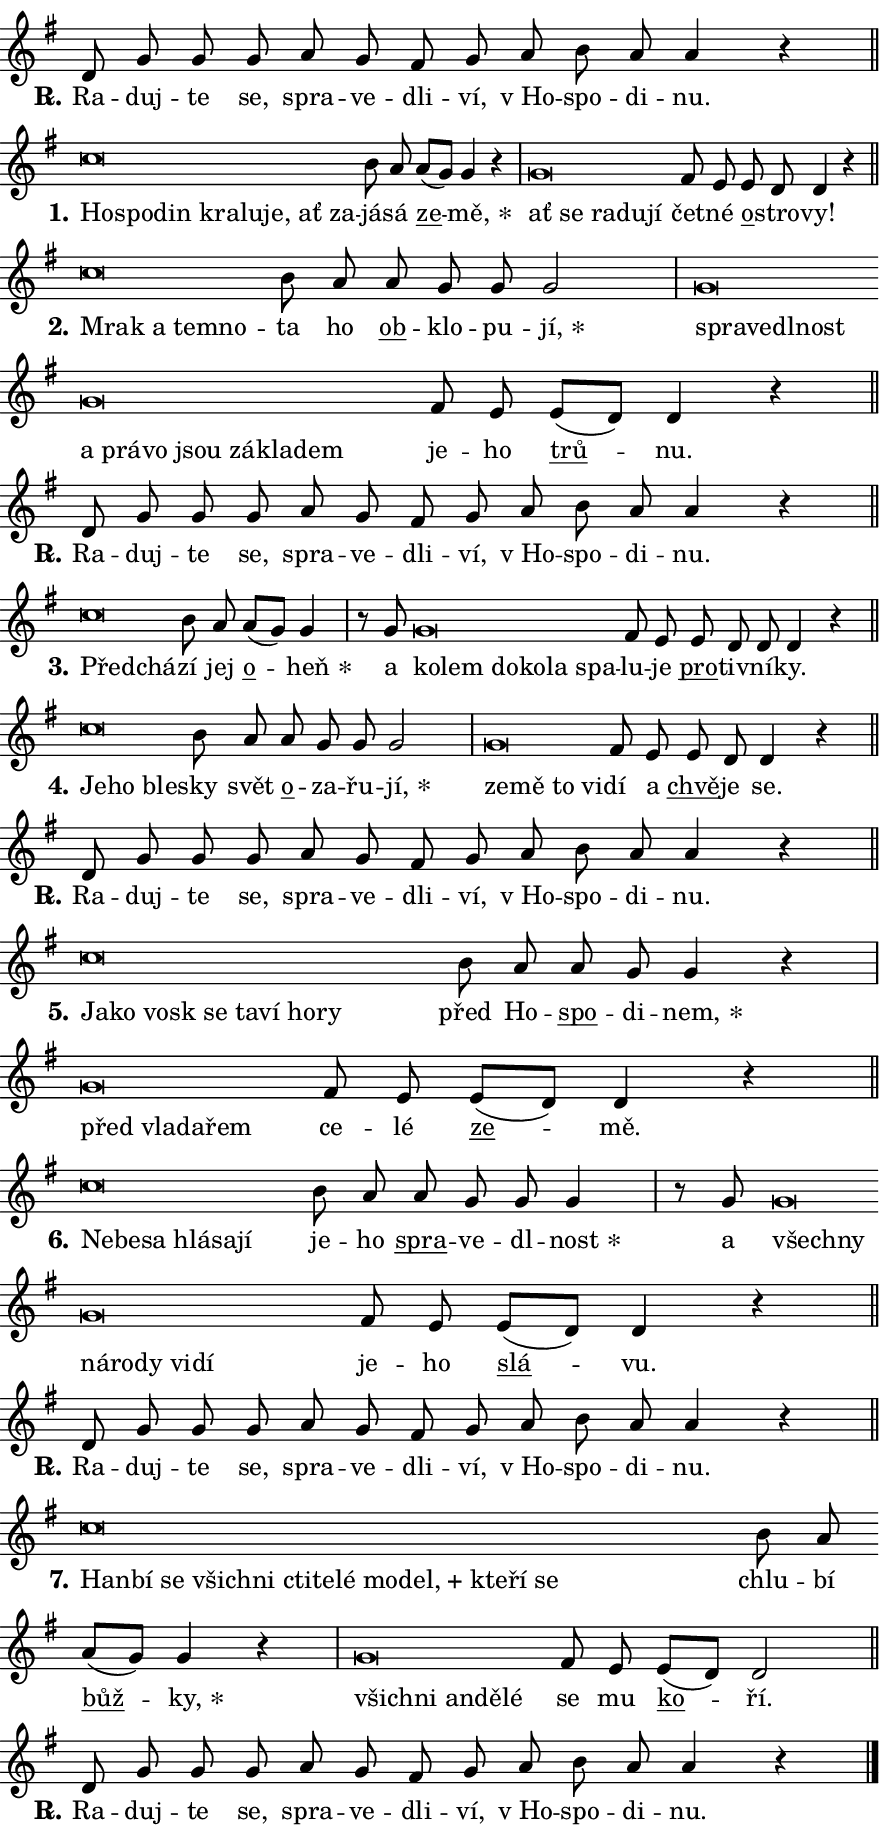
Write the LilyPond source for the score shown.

\version "2.24.0"
\header { tagline = "" }
\paper {
  indent = 0\cm
  top-margin = 0\cm
  right-margin = 0.13\cm % to fit lyric hyphens
  bottom-margin = 0\cm
  left-margin = 0\cm
  paper-width = 15\cm
  page-breaking = #ly:one-page-breaking
  system-system-spacing.basic-distance = #11
  score-system-spacing.basic-distance = #11
  ragged-last = ##f
}


%% Author: Thomas Morley
%% https://lists.gnu.org/archive/html/lilypond-user/2020-05/msg00002.html
#(define (line-position grob)
"Returns position of @var[grob} in current system:
   @code{'start}, if at first time-step
   @code{'end}, if at last time-step
   @code{'middle} otherwise
"
  (let* ((col (ly:item-get-column grob))
         (ln (ly:grob-object col 'left-neighbor))
         (rn (ly:grob-object col 'right-neighbor))
         (col-to-check-left (if (ly:grob? ln) ln col))
         (col-to-check-right (if (ly:grob? rn) rn col))
         (break-dir-left
           (and
             (ly:grob-property col-to-check-left 'non-musical #f)
             (ly:item-break-dir col-to-check-left)))
         (break-dir-right
           (and
             (ly:grob-property col-to-check-right 'non-musical #f)
             (ly:item-break-dir col-to-check-right))))
        (cond ((eqv? 1 break-dir-left) 'start)
              ((eqv? -1 break-dir-right) 'end)
              (else 'middle))))

#(define (tranparent-at-line-position vctor)
  (lambda (grob)
  "Relying on @code{line-position} select the relevant enry from @var{vctor}.
Used to determine transparency,"
    (case (line-position grob)
      ((end) (not (vector-ref vctor 0)))
      ((middle) (not (vector-ref vctor 1)))
      ((start) (not (vector-ref vctor 2))))))

noteHeadBreakVisibility =
#(define-music-function (break-visibility)(vector?)
"Makes @code{NoteHead}s transparent relying on @var{break-visibility}"
#{
  \override NoteHead.transparent =
    #(tranparent-at-line-position break-visibility)
#})

#(define delete-ledgers-for-transparent-note-heads
  (lambda (grob)
    "Reads whether a @code{NoteHead} is transparent.
If so this @code{NoteHead} is removed from @code{'note-heads} from
@var{grob}, which is supposed to be @code{LedgerLineSpanner}.
As a result ledgers are not printed for this @code{NoteHead}"
    (let* ((nhds-array (ly:grob-object grob 'note-heads))
           (nhds-list
             (if (ly:grob-array? nhds-array)
                 (ly:grob-array->list nhds-array)
                 '()))
           ;; Relies on the transparent-property being done before
           ;; Staff.LedgerLineSpanner.after-line-breaking is executed.
           ;; This is fragile ...
           (to-keep
             (remove
               (lambda (nhd)
                 (ly:grob-property nhd 'transparent #f))
               nhds-list)))
      ;; TODO find a better method to iterate over grob-arrays, similiar
      ;; to filter/remove etc for lists
      ;; For now rebuilt from scratch
      (set! (ly:grob-object grob 'note-heads)  '())
      (for-each
        (lambda (nhd)
          (ly:pointer-group-interface::add-grob grob 'note-heads nhd))
        to-keep))))

squashNotes = {
  \override NoteHead.X-extent = #'(-0.2 . 0.2)
  \override NoteHead.Y-extent = #'(-0.75 . 0)
  \override NoteHead.stencil =
    #(lambda (grob)
       (let ((pos (ly:grob-property grob 'staff-position)))
         (begin
           (if (< pos -7) (display "ERROR: Lower brevis then expected\n") (display ""))
           (if (<= pos -6) ly:text-interface::print ly:note-head::print))))
}
unSquashNotes = {
  \revert NoteHead.X-extent
  \revert NoteHead.Y-extent
  \revert NoteHead.stencil
}

hideNotes = \noteHeadBreakVisibility #begin-of-line-visible
unHideNotes = \noteHeadBreakVisibility #all-visible

% work-around for resetting accidentals
% https://lilypond.org/doc/v2.23/Documentation/notation/displaying-rhythms#unmetered-music
cadenzaMeasure = {
  \cadenzaOff
  \partial 1024 s1024
  \cadenzaOn
}

#(define-markup-command (accent layout props text) (markup?)
  "Underline accented syllable"
  (interpret-markup layout props
    #{\markup \override #'(offset . 4.3) \underline { #text }#}))

responsum = \markup \concat {
  "R" \hspace #-1.05 \path #0.1 #'((moveto 0 0.07) (lineto 0.9 0.8)) \hspace #0.05 "."
}

spaceSize = #0.6828661417322834 % exact space size for TeX Gyre Schola

\layout {
  \context {
    \Staff
    \remove "Time_signature_engraver"
    \override LedgerLineSpanner.after-line-breaking = #delete-ledgers-for-transparent-note-heads
  }
  \context {
    \Lyrics {
      \override LyricSpace.minimum-distance = \spaceSize
      \override LyricText.font-name = #"TeX Gyre Schola"
      \override LyricText.font-size = 1
      \override StanzaNumber.font-name = #"TeX Gyre Schola Bold"
      \override StanzaNumber.font-size = 1
    }
  }
  \context {
    \Score 
    \override NoteHead.text =
      #(lambda (grob) 
        (let ((pos (ly:grob-property grob 'staff-position)))
          #{\markup {
            \combine
              \halign #-0.55 \raise #(if (= pos -6) 0 0.5) \override #'(thickness . 2) \draw-line #'(3.2 . 0)
              \musicglyph "noteheads.sM1"
          }#}))
  }
}

% magnetic-lyrics.ily
%
%   written by
%     Jean Abou Samra <jean@abou-samra.fr>
%     Werner Lemberg <wl@gnu.org>
%
%   adapted by
%     Jiri Hon <jiri.hon@gmail.com>
%
% Version 2022-Apr-15

% https://www.mail-archive.com/lilypond-user@gnu.org/msg149350.html

#(define (Left_hyphen_pointer_engraver context)
   "Collect syllable-hyphen-syllable occurrences in lyrics and store
them in properties.  This engraver only looks to the left.  For
example, if the lyrics input is @code{foo -- bar}, it does the
following.

@itemize @bullet
@item
Set the @code{text} property of the @code{LyricHyphen} grob between
@q{foo} and @q{bar} to @code{foo}.

@item
Set the @code{left-hyphen} property of the @code{LyricText} grob with
text @q{foo} to the @code{LyricHyphen} grob between @q{foo} and
@q{bar}.
@end itemize

Use this auxiliary engraver in combination with the
@code{lyric-@/text::@/apply-@/magnetic-@/offset!} hook."
   (let ((hyphen #f)
         (text #f))
     (make-engraver
      (acknowledgers
       ((lyric-syllable-interface engraver grob source-engraver)
        (set! text grob)))
      (end-acknowledgers
       ((lyric-hyphen-interface engraver grob source-engraver)
        ;(when (not (grob::has-interface grob 'lyric-space-interface))
          (set! hyphen grob)));)
      ((stop-translation-timestep engraver)
       (when (and text hyphen)
         (ly:grob-set-object! text 'left-hyphen hyphen))
       (set! text #f)
       (set! hyphen #f)))))

#(define (lyric-text::apply-magnetic-offset! grob)
   "If the space between two syllables is less than the value in
property @code{LyricText@/.details@/.squash-threshold}, move the right
syllable to the left so that it gets concatenated with the left
syllable.

Use this function as a hook for
@code{LyricText@/.after-@/line-@/breaking} if the
@code{Left_@/hyphen_@/pointer_@/engraver} is active."
   (let ((hyphen (ly:grob-object grob 'left-hyphen #f)))
     (when hyphen
       (let ((left-text (ly:spanner-bound hyphen LEFT)))
         (when (grob::has-interface left-text 'lyric-syllable-interface)
           (let* ((common (ly:grob-common-refpoint grob left-text X))
                  (this-x-ext (ly:grob-extent grob common X))
                  (left-x-ext
                   (begin
                     ;; Trigger magnetism for left-text.
                     (ly:grob-property left-text 'after-line-breaking)
                     (ly:grob-extent left-text common X)))
                  ;; `delta` is the gap width between two syllables.
                  (delta (- (interval-start this-x-ext)
                            (interval-end left-x-ext)))
                  (details (ly:grob-property grob 'details))
                  (threshold (assoc-get 'squash-threshold details 0.2)))
             (when (< delta threshold)
               (let* (;; We have to manipulate the input text so that
                      ;; ligatures crossing syllable boundaries are not
                      ;; disabled.  For languages based on the Latin
                      ;; script this is essentially a beautification.
                      ;; However, for non-Western scripts it can be a
                      ;; necessity.
                      (lt (ly:grob-property left-text 'text))
                      (rt (ly:grob-property grob 'text))
                      (is-space (grob::has-interface hyphen 'lyric-space-interface))
                      (space (if is-space " " ""))
                      (extra-delta (if is-space spaceSize 0))
                      ;; Append new syllable.
                      (ltrt-space (if (and (string? lt) (string? rt))
                                (string-append lt space rt)
                                (make-concat-markup (list lt space rt))))
                      ;; Right-align `ltrt` to the right side.
                      (ltrt-space-markup (grob-interpret-markup
                               grob
                               (make-translate-markup
                                (cons (interval-length this-x-ext) 0)
                                (make-right-align-markup ltrt-space)))))
                 (begin
                   ;; Don't print `left-text`.
                   (ly:grob-set-property! left-text 'stencil #f)
                   ;; Set text and stencil (which holds all collected
                   ;; syllables so far) and shift it to the left.
                   (ly:grob-set-property! grob 'text ltrt-space)
                   (ly:grob-set-property! grob 'stencil ltrt-space-markup)
                   (ly:grob-translate-axis! grob (- (- delta extra-delta)) X))))))))))


#(define (lyric-hyphen::displace-bounds-first grob)
   ;; Make very sure this callback isn't triggered too early.
   (let ((left (ly:spanner-bound grob LEFT))
         (right (ly:spanner-bound grob RIGHT)))
     (ly:grob-property left 'after-line-breaking)
     (ly:grob-property right 'after-line-breaking)
     (ly:lyric-hyphen::print grob)))

squashThreshold = #0.4

\layout {
  \context {
    \Lyrics
    \consists #Left_hyphen_pointer_engraver
    \override LyricText.after-line-breaking =
      #lyric-text::apply-magnetic-offset!
    \override LyricHyphen.stencil = #lyric-hyphen::displace-bounds-first
    \override LyricText.details.squash-threshold = \squashThreshold
    \override LyricHyphen.minimum-distance = 0
    \override LyricHyphen.minimum-length = \squashThreshold
  }
}

squashText = \override LyricText.details.squash-threshold = 9999
unSquashText = \override LyricText.details.squash-threshold = \squashThreshold

leftText = \override LyricText.self-alignment-X = #LEFT
unLeftText = \revert LyricText.self-alignment-X

starOffset = #(lambda (grob) 
                (let ((x_offset (ly:self-alignment-interface::aligned-on-x-parent grob)))
                  (if (= x_offset 0) 0 (+ x_offset 1.2))))

star = #(define-music-function (syllable)(string?)
"Append star separator at the end of a syllable"
#{
  \once \override LyricText.X-offset = #starOffset
  \lyricmode { \markup {
    #syllable
    \override #'((font-name . "TeX Gyre Schola Bold")) \hspace #0.2 \lower #0.65 \larger "*"
  } }
#})

starAccent = #(define-music-function (syllable)(string?)
"Append star separator at the end of a syllable and make accent"
#{
  \once \override LyricText.X-offset = #starOffset
  \lyricmode { \markup {
    \accent #syllable
    \override #'((font-name . "TeX Gyre Schola Bold")) \hspace #0.2 \lower #0.65 \larger "*"
  } }
#})

breath = #(define-music-function (syllable)(string?)
"Append breathing indicator at the end of a syllable"
#{
  \lyricmode { \markup { #syllable "+" } }
#})

optionalBreath = #(define-music-function (syllable)(string?)
"Append optional breathing indicator at the end of a syllable"
#{
  \lyricmode { \markup { #syllable "(+)" } }
#})


\score {
    <<
        \new Voice = "melody" { \cadenzaOn \key g \major \relative { d'8 g g g a g \bar "" fis g \bar "" a b a a4 r \cadenzaMeasure \bar "||" \break } }
        \new Lyrics \lyricsto "melody" { \lyricmode { \set stanza = \responsum
Ra -- duj -- te se, spra -- ve -- dli -- ví, "v Ho" -- spo -- di -- nu. } }
    >>
    \layout {}
}

\score {
    <<
        \new Voice = "melody" { \cadenzaOn \key g \major \relative { \squashNotes c''\breve*1/16 \hideNotes \breve*1/16 \bar "" \breve*1/16 \bar "" \breve*1/16 \bar "" \breve*1/16 \bar "" \breve*1/16 \bar "" \breve*1/16 \breve*1/16 \bar "" \unHideNotes \unSquashNotes b8 a \bar "" a[( g)] g4 r \cadenzaMeasure \bar "|" \squashNotes g\breve*1/16 \hideNotes \breve*1/16 \bar "" \breve*1/16 \bar "" \breve*1/16 \breve*1/16 \bar "" \unHideNotes \unSquashNotes fis8 e \bar "" e d d4 r \cadenzaMeasure \bar "||" \break } }
        \new Lyrics \lyricsto "melody" { \lyricmode { \set stanza = "1."
\leftText Ho -- \squashText spo -- din kra -- lu -- je, ať za -- \unLeftText \unSquashText já -- sá \markup \accent ze -- \star mě, \leftText ať \squashText se ra -- du -- jí \unLeftText \unSquashText čet -- né \markup \accent o -- stro -- vy! } }
    >>
    \layout {}
}

\score {
    <<
        \new Voice = "melody" { \cadenzaOn \key g \major \relative { \squashNotes c''\breve*1/16 \hideNotes \breve*1/16 \bar "" \breve*1/16 \breve*1/16 \bar "" \unHideNotes \unSquashNotes b8 a \bar "" a g g g2 \cadenzaMeasure \bar "|" \squashNotes g\breve*1/16 \hideNotes \breve*1/16 \bar "" \breve*1/16 \bar "" \breve*1/16 \bar "" \breve*1/16 \bar "" \breve*1/16 \bar "" \breve*1/16 \bar "" \breve*1/16 \bar "" \breve*1/16 \bar "" \breve*1/16 \breve*1/16 \bar "" \unHideNotes \unSquashNotes fis8 e \bar "" e[( d)] d4 r \cadenzaMeasure \bar "||" \break } }
        \new Lyrics \lyricsto "melody" { \lyricmode { \set stanza = "2."
\leftText Mrak \squashText a tem -- no -- \unLeftText \unSquashText ta ho \markup \accent ob -- klo -- pu -- \star jí, \leftText spra -- \squashText ve -- dl -- nost a prá -- vo jsou zá -- kla -- dem \unLeftText \unSquashText je -- ho \markup \accent trů -- nu. } }
    >>
    \layout {}
}

\score {
    <<
        \new Voice = "melody" { \cadenzaOn \key g \major \relative { d'8 g g g a g \bar "" fis g \bar "" a b a a4 r \cadenzaMeasure \bar "||" \break } }
        \new Lyrics \lyricsto "melody" { \lyricmode { \set stanza = \responsum
Ra -- duj -- te se, spra -- ve -- dli -- ví, "v Ho" -- spo -- di -- nu. } }
    >>
    \layout {}
}

\score {
    <<
        \new Voice = "melody" { \cadenzaOn \key g \major \relative { \squashNotes c''\breve*1/16 \hideNotes \breve*1/16 \bar "" \unHideNotes \unSquashNotes b8 a \bar "" a[( g)] g4 \cadenzaMeasure \bar "|" r8 g8 \squashNotes g\breve*1/16 \hideNotes \breve*1/16 \bar "" \breve*1/16 \bar "" \breve*1/16 \bar "" \breve*1/16 \breve*1/16 \bar "" \unHideNotes \unSquashNotes fis8 e \bar "" e d d d4 r \cadenzaMeasure \bar "||" \break } }
        \new Lyrics \lyricsto "melody" { \lyricmode { \set stanza = "3."
\leftText Před -- \squashText chá -- \unLeftText \unSquashText zí jej \markup \accent o -- \star heň a \leftText ko -- \squashText lem do -- ko -- la spa -- \unLeftText \unSquashText lu -- je \markup \accent pro -- tiv -- ní -- ky. } }
    >>
    \layout {}
}

\score {
    <<
        \new Voice = "melody" { \cadenzaOn \key g \major \relative { \squashNotes c''\breve*1/16 \hideNotes \breve*1/16 \breve*1/16 \bar "" \unHideNotes \unSquashNotes b8 a \bar "" a g g g2 \cadenzaMeasure \bar "|" \squashNotes g\breve*1/16 \hideNotes \breve*1/16 \bar "" \breve*1/16 \breve*1/16 \bar "" \unHideNotes \unSquashNotes fis8 e \bar "" e d d4 r \cadenzaMeasure \bar "||" \break } }
        \new Lyrics \lyricsto "melody" { \lyricmode { \set stanza = "4."
\leftText Je -- \squashText ho ble -- \unLeftText \unSquashText sky svět \markup \accent o -- za -- řu -- \star jí, \leftText ze -- \squashText mě to vi -- \unLeftText \unSquashText dí a \markup \accent chvě -- je se. } }
    >>
    \layout {}
}

\score {
    <<
        \new Voice = "melody" { \cadenzaOn \key g \major \relative { d'8 g g g a g \bar "" fis g \bar "" a b a a4 r \cadenzaMeasure \bar "||" \break } }
        \new Lyrics \lyricsto "melody" { \lyricmode { \set stanza = \responsum
Ra -- duj -- te se, spra -- ve -- dli -- ví, "v Ho" -- spo -- di -- nu. } }
    >>
    \layout {}
}

\score {
    <<
        \new Voice = "melody" { \cadenzaOn \key g \major \relative { \squashNotes c''\breve*1/16 \hideNotes \breve*1/16 \bar "" \breve*1/16 \bar "" \breve*1/16 \bar "" \breve*1/16 \bar "" \breve*1/16 \bar "" \breve*1/16 \breve*1/16 \bar "" \unHideNotes \unSquashNotes b8 a \bar "" a g g4 r \cadenzaMeasure \bar "|" \squashNotes g\breve*1/16 \hideNotes \breve*1/16 \bar "" \breve*1/16 \breve*1/16 \bar "" \unHideNotes \unSquashNotes fis8 e \bar "" e[( d)] d4 r \cadenzaMeasure \bar "||" \break } }
        \new Lyrics \lyricsto "melody" { \lyricmode { \set stanza = "5."
\leftText Ja -- \squashText ko vosk se ta -- ví ho -- ry \unLeftText \unSquashText před Ho -- \markup \accent spo -- di -- \star nem, \leftText před \squashText vla -- da -- řem \unLeftText \unSquashText ce -- lé \markup \accent ze -- mě. } }
    >>
    \layout {}
}

\score {
    <<
        \new Voice = "melody" { \cadenzaOn \key g \major \relative { \squashNotes c''\breve*1/16 \hideNotes \breve*1/16 \bar "" \breve*1/16 \bar "" \breve*1/16 \bar "" \breve*1/16 \breve*1/16 \bar "" \unHideNotes \unSquashNotes b8 a \bar "" a g g g4 \cadenzaMeasure \bar "|" r8 g8 \squashNotes g\breve*1/16 \hideNotes \breve*1/16 \bar "" \breve*1/16 \bar "" \breve*1/16 \bar "" \breve*1/16 \bar "" \breve*1/16 \breve*1/16 \bar "" \unHideNotes \unSquashNotes fis8 e \bar "" e[( d)] d4 r \cadenzaMeasure \bar "||" \break } }
        \new Lyrics \lyricsto "melody" { \lyricmode { \set stanza = "6."
\leftText Ne -- \squashText be -- sa hlá -- sa -- jí \unLeftText \unSquashText je -- ho \markup \accent spra -- ve -- dl -- \star nost a \leftText všech -- \squashText ny ná -- ro -- dy vi -- dí \unLeftText \unSquashText je -- ho \markup \accent slá -- vu. } }
    >>
    \layout {}
}

\score {
    <<
        \new Voice = "melody" { \cadenzaOn \key g \major \relative { d'8 g g g a g \bar "" fis g \bar "" a b a a4 r \cadenzaMeasure \bar "||" \break } }
        \new Lyrics \lyricsto "melody" { \lyricmode { \set stanza = \responsum
Ra -- duj -- te se, spra -- ve -- dli -- ví, "v Ho" -- spo -- di -- nu. } }
    >>
    \layout {}
}

\score {
    <<
        \new Voice = "melody" { \cadenzaOn \key g \major \relative { \squashNotes c''\breve*1/16 \hideNotes \breve*1/16 \bar "" \breve*1/16 \bar "" \breve*1/16 \bar "" \breve*1/16 \bar "" \breve*1/16 \bar "" \breve*1/16 \bar "" \breve*1/16 \bar "" \breve*1/16 \bar "" \breve*1/16 \bar "" \breve*1/16 \bar "" \breve*1/16 \breve*1/16 \bar "" \unHideNotes \unSquashNotes b8 a \bar "" a[( g)] g4 r \cadenzaMeasure \bar "|" \squashNotes g\breve*1/16 \hideNotes \breve*1/16 \bar "" \breve*1/16 \bar "" \breve*1/16 \breve*1/16 \bar "" \unHideNotes \unSquashNotes fis8 e \bar "" e[( d)] d2 \cadenzaMeasure \bar "||" \break } }
        \new Lyrics \lyricsto "melody" { \lyricmode { \set stanza = "7."
\leftText Han -- \squashText bí se všich -- ni cti -- te -- lé mo -- \breath "del," kte -- ří se \unLeftText \unSquashText chlu -- bí \markup \accent bůž -- \star ky, \leftText všich -- \squashText ni an -- dě -- lé \unLeftText \unSquashText se mu \markup \accent ko -- ří. } }
    >>
    \layout {}
}

\score {
    <<
        \new Voice = "melody" { \cadenzaOn \key g \major \relative { d'8 g g g a g \bar "" fis g \bar "" a b a a4 r \cadenzaMeasure \bar "||" \break } \bar "|." }
        \new Lyrics \lyricsto "melody" { \lyricmode { \set stanza = \responsum
Ra -- duj -- te se, spra -- ve -- dli -- ví, "v Ho" -- spo -- di -- nu. } }
    >>
    \layout {}
}
